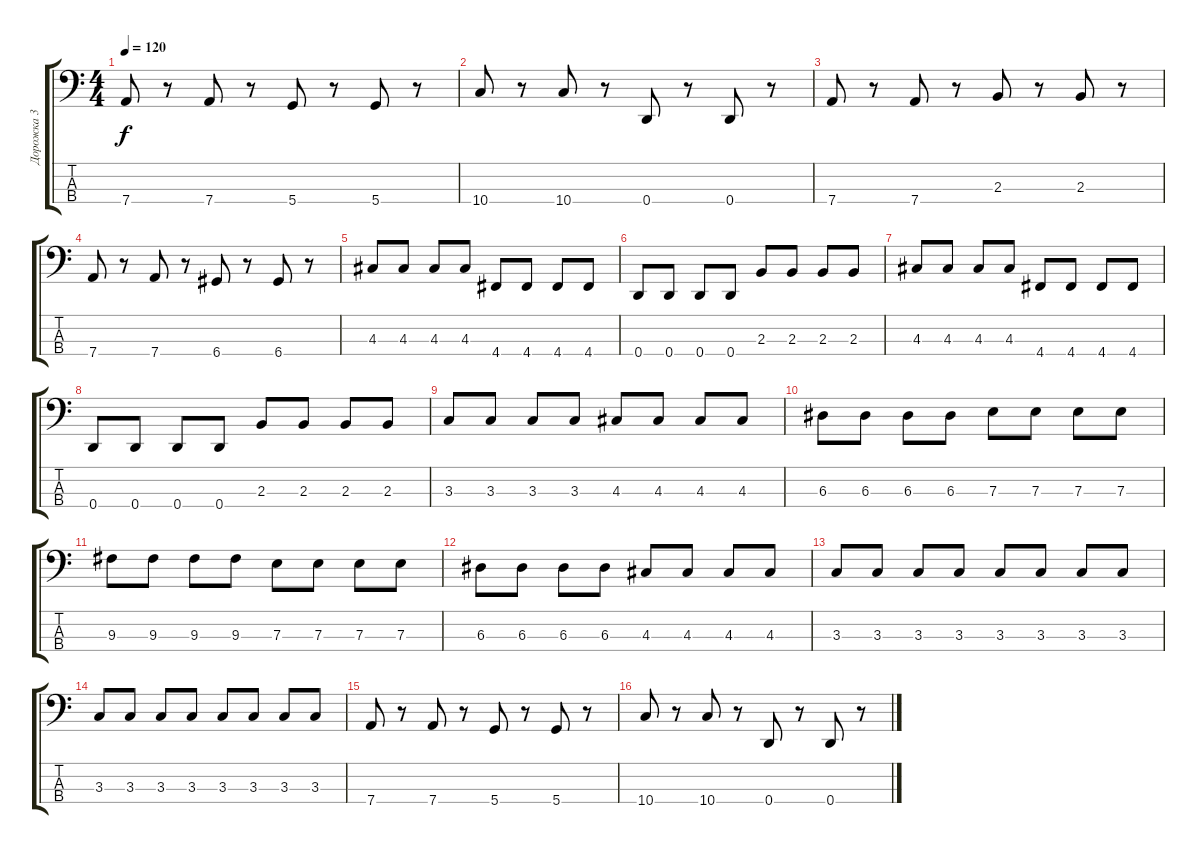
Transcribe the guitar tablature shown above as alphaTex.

\track ("Дорожка 3" "Дорожка 3") {instrument electricbassfinger}
\staff {score tabs}
\tuning (G2 D2 A1 D1) {hide}
\ts (4 4)
\tempo 120
\clef f4
\ks c
7.4.8{dy f} r.8 7.4.8 r.8 5.4.8 r.8 5.4.8 r.8 |
10.4.8 r.8 10.4.8 r.8 0.4.8 r.8 0.4.8 r.8 |
7.4.8 r.8 7.4.8 r.8 2.3.8 r.8 2.3.8 r.8 |
7.4.8 r.8 7.4.8 r.8 6.4.8 r.8 6.4.8 r.8 |
4.3.8 4.3.8 4.3.8 4.3.8 4.4.8 4.4.8 4.4.8 4.4.8 |
0.4.8 0.4.8 0.4.8 0.4.8 2.3.8 2.3.8 2.3.8 2.3.8 |
4.3.8 4.3.8 4.3.8 4.3.8 4.4.8 4.4.8 4.4.8 4.4.8 |
0.4.8 0.4.8 0.4.8 0.4.8 2.3.8 2.3.8 2.3.8 2.3.8 |
3.3.8 3.3.8 3.3.8 3.3.8 4.3.8 4.3.8 4.3.8 4.3.8 |
6.3.8 6.3.8 6.3.8 6.3.8 7.3.8 7.3.8 7.3.8 7.3.8 |
9.3.8 9.3.8 9.3.8 9.3.8 7.3.8 7.3.8 7.3.8 7.3.8 |
6.3.8 6.3.8 6.3.8 6.3.8 4.3.8 4.3.8 4.3.8 4.3.8 |
3.3.8 3.3.8 3.3.8 3.3.8 3.3.8 3.3.8 3.3.8 3.3.8 |
3.3.8 3.3.8 3.3.8 3.3.8 3.3.8 3.3.8 3.3.8 3.3.8 |
7.4.8 r.8 7.4.8 r.8 5.4.8 r.8 5.4.8 r.8 |
10.4.8 r.8 10.4.8 r.8 0.4.8 r.8 0.4.8 r.8
